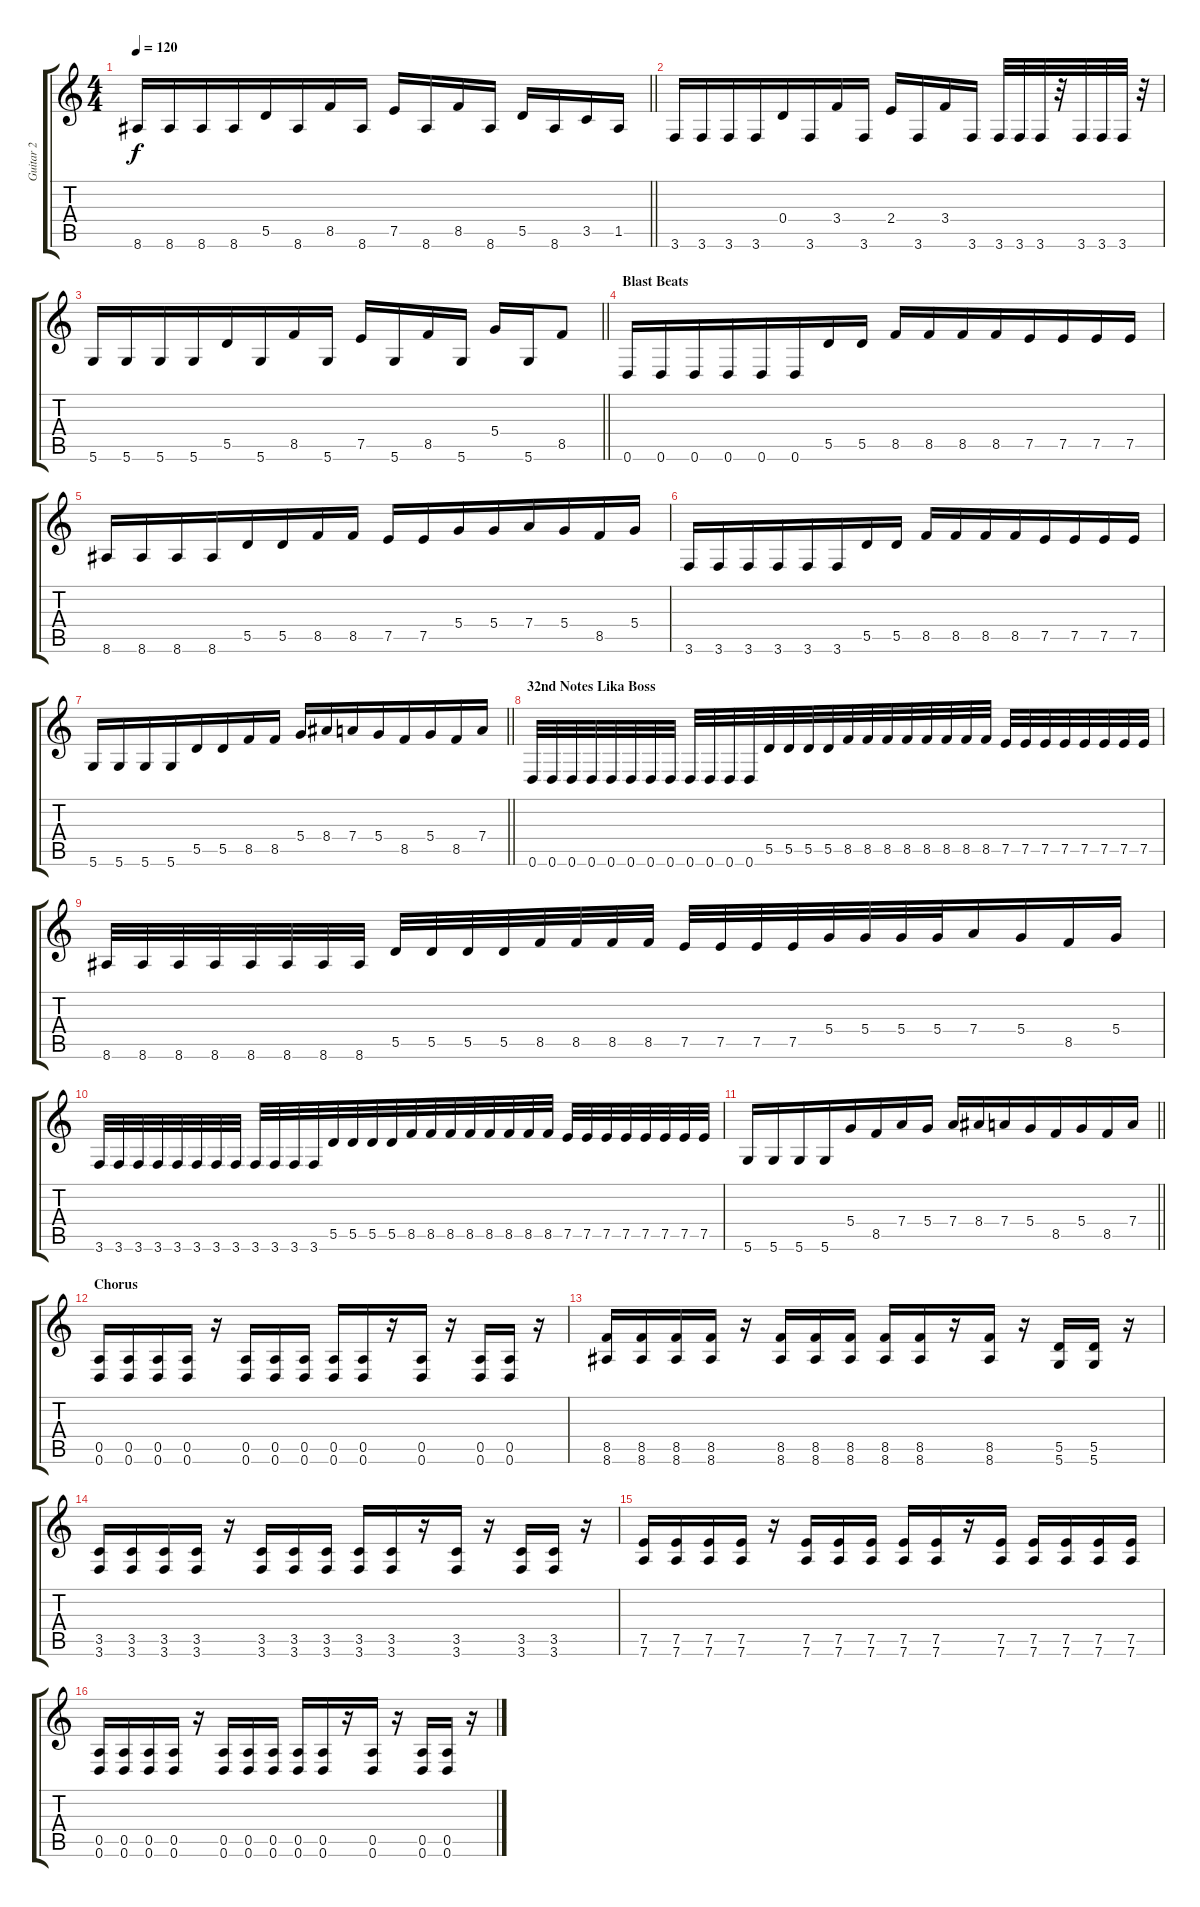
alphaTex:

\track ("Guitar 2" "Guitar 2") {instrument distortionguitar}
\staff {score tabs}
\tuning (E4 B3 G3 D3 A2 D2) {hide}
\ts (4 4)
\tempo 120
\clef g2
\barLineRight lightlight
\ks c
8.6.16{dy f beam merge} 8.6.16 8.6.16{beam merge} 8.6.16{beam merge} 5.5.16 8.6.16{beam merge} 8.5.16{beam merge} 8.6.16 7.5.16 8.6.16{beam merge} 8.5.16 8.6.16 5.5.16 8.6.16 3.5.16{beam merge} 1.5.16 |
3.6.16{beam merge} 3.6.16 3.6.16{beam merge} 3.6.16{beam merge} 0.4.16 3.6.16{beam merge} 3.4.16{beam merge} 3.6.16 2.4.16 3.6.16{beam merge} 3.4.16 3.6.16 3.6.32 3.6.32 3.6.32{beam merge} r.32 3.6.32 3.6.32{beam merge} 3.6.32 r.32 |
\barLineRight lightlight
5.6.16{beam merge} 5.6.16 5.6.16{beam merge} 5.6.16{beam merge} 5.5.16 5.6.16{beam merge} 8.5.16{beam merge} 5.6.16 7.5.16 5.6.16{beam merge} 8.5.16 5.6.16 5.4.16 5.6.16 8.5.8 |
\section ("" "Blast Beats")
0.6.16{beam merge} 0.6.16 0.6.16 0.6.16{beam merge} 0.6.16{beam merge} 0.6.16{beam merge} 5.5.16 5.5.16 8.5.16 8.5.16 8.5.16{beam merge} 8.5.16{beam merge} 7.5.16{beam merge} 7.5.16 7.5.16{beam merge} 7.5.16 |
8.6.16{beam merge} 8.6.16 8.6.16 8.6.16{beam merge} 5.5.16{beam merge} 5.5.16{beam merge} 8.5.16 8.5.16 7.5.16 7.5.16 5.4.16{beam merge} 5.4.16{beam merge} 7.4.16{beam merge} 5.4.16 8.5.16{beam merge} 5.4.16 |
3.6.16{beam merge} 3.6.16 3.6.16 3.6.16{beam merge} 3.6.16{beam merge} 3.6.16{beam merge} 5.5.16 5.5.16 8.5.16 8.5.16 8.5.16{beam merge} 8.5.16{beam merge} 7.5.16{beam merge} 7.5.16 7.5.16{beam merge} 7.5.16 |
\barLineRight lightlight
5.6.16{beam merge} 5.6.16 5.6.16 5.6.16{beam merge} 5.5.16{beam merge} 5.5.16{beam merge} 8.5.16 8.5.16 5.4.16 8.4.16 7.4.16{beam merge} 5.4.16{beam merge} 8.5.16{beam merge} 5.4.16 8.5.16{beam merge} 7.4.16 |
\section ("" "32nd Notes Lika Boss")
0.6.32 0.6.32{beam merge} 0.6.32 0.6.32{beam merge} 0.6.32 0.6.32 0.6.32{beam merge} 0.6.32 0.6.32 0.6.32{beam merge} 0.6.32{beam merge} 0.6.32{beam merge} 5.5.32{beam merge} 5.5.32{beam merge} 5.5.32 5.5.32{beam merge} 8.5.32 8.5.32 8.5.32{beam merge} 8.5.32{beam merge} 8.5.32{beam merge} 8.5.32{beam merge} 8.5.32{beam merge} 8.5.32 7.5.32 7.5.32 7.5.32{beam merge} 7.5.32{beam merge} 7.5.32{beam merge} 7.5.32 7.5.32{beam merge} 7.5.32 |
8.6.32{beam merge} 8.6.32{beam merge} 8.6.32{beam merge} 8.6.32 8.6.32{beam merge} 8.6.32 8.6.32 8.6.32 5.5.32{beam merge} 5.5.32{beam merge} 5.5.32{beam merge} 5.5.32{beam merge} 8.5.32{beam merge} 8.5.32{beam merge} 8.5.32 8.5.32 7.5.32{beam merge} 7.5.32 7.5.32 7.5.32{beam merge} 5.4.32{beam merge} 5.4.32 5.4.32{beam merge} 5.4.32{beam merge} 7.4.16{beam merge} 5.4.16 8.5.16{beam merge} 5.4.16 |
3.6.32 3.6.32{beam merge} 3.6.32 3.6.32{beam merge} 3.6.32 3.6.32 3.6.32{beam merge} 3.6.32 3.6.32 3.6.32{beam merge} 3.6.32{beam merge} 3.6.32{beam merge} 5.5.32{beam merge} 5.5.32{beam merge} 5.5.32 5.5.32{beam merge} 8.5.32 8.5.32 8.5.32{beam merge} 8.5.32{beam merge} 8.5.32{beam merge} 8.5.32{beam merge} 8.5.32{beam merge} 8.5.32 7.5.32 7.5.32 7.5.32{beam merge} 7.5.32{beam merge} 7.5.32{beam merge} 7.5.32 7.5.32{beam merge} 7.5.32 |
\barLineRight lightlight
5.6.16{beam merge} 5.6.16 5.6.16 5.6.16{beam merge} 5.4.16{beam merge} 8.5.16{beam merge} 7.4.16 5.4.16 7.4.16 8.4.16 7.4.16{beam merge} 5.4.16{beam merge} 8.5.16{beam merge} 5.4.16 8.5.16{beam merge} 7.4.16 |
\section ("" "Chorus ")
(0.5 0.6).16 (0.5 0.6).16 (0.5 0.6).16 (0.5 0.6).16 r.16 (0.5 0.6).16 (0.5 0.6).16 (0.5 0.6).16 (0.5 0.6).16 (0.5 0.6).16 r.16 (0.5 0.6).16 r.16 (0.5 0.6).16 (0.5 0.6).16 r.16 |
(8.5 8.6).16 (8.5 8.6).16 (8.5 8.6).16 (8.5 8.6).16 r.16 (8.5 8.6).16 (8.5 8.6).16 (8.5 8.6).16 (8.5 8.6).16 (8.5 8.6).16 r.16 (8.5 8.6).16 r.16 (5.5 5.6).16 (5.5 5.6).16 r.16 |
(3.5 3.6).16 (3.5 3.6).16 (3.5 3.6).16 (3.5 3.6).16 r.16 (3.5 3.6).16 (3.5 3.6).16 (3.5 3.6).16 (3.5 3.6).16 (3.5 3.6).16 r.16 (3.5 3.6).16 r.16 (3.5 3.6).16 (3.5 3.6).16 r.16 |
(7.5 7.6).16 (7.5 7.6).16 (7.5 7.6).16 (7.5 7.6).16 r.16 (7.5 7.6).16 (7.5 7.6).16 (7.5 7.6).16 (7.5 7.6).16 (7.5 7.6).16 r.16 (7.5 7.6).16 (7.5 7.6).16 (7.5 7.6).16 (7.5 7.6).16 (7.5 7.6).16 |
(0.5 0.6).16 (0.5 0.6).16 (0.5 0.6).16 (0.5 0.6).16 r.16 (0.5 0.6).16 (0.5 0.6).16 (0.5 0.6).16 (0.5 0.6).16 (0.5 0.6).16 r.16 (0.5 0.6).16 r.16 (0.5 0.6).16 (0.5 0.6).16 r.16
